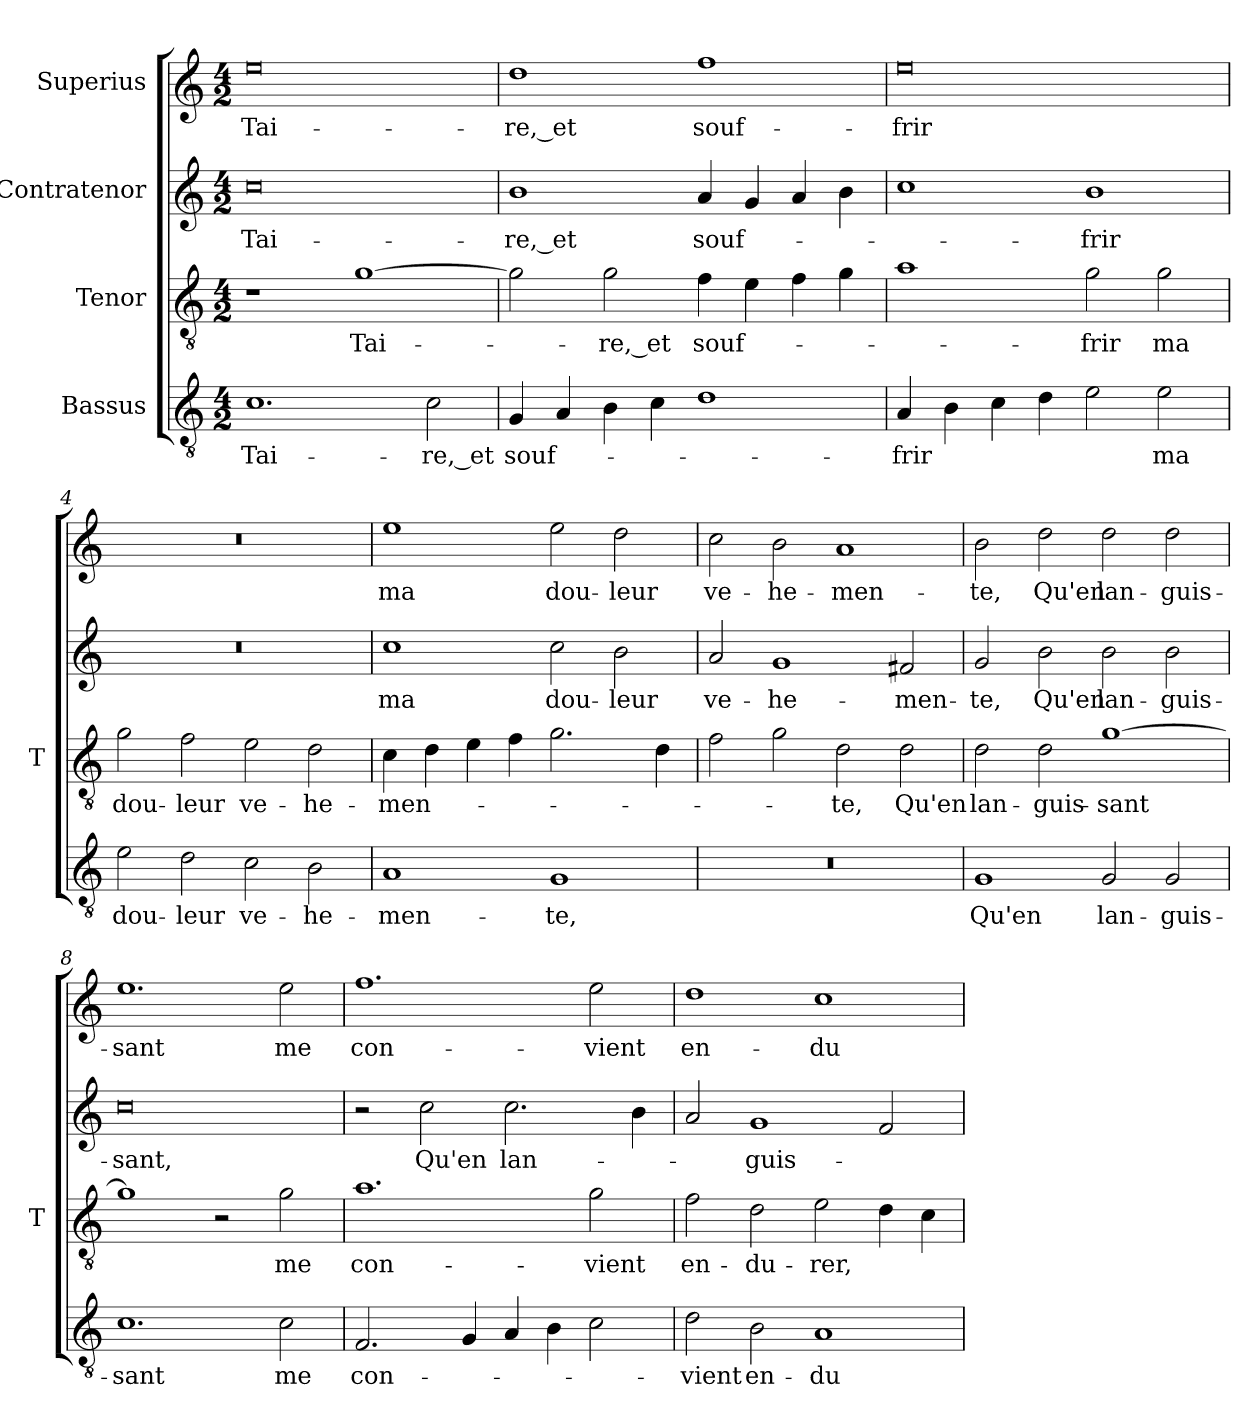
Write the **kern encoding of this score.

**kern	**text	**kern	**text	**kern	**text	**kern	**text
*part4	*part4	*part3	*part3	*part2	*part2	*part1	*part1
*staff4	*staff4	*staff3	*staff3	*staff2	*staff2	*staff1	*staff1
*I"Bassus	*	*I"Tenor	*	*I"Contratenor	*	*I"Superius	*
*	*	*I'T	*	*	*	*	*
*clefGv2	*	*clefGv2	*	*clefG2	*	*clefG2	*
*k[]	*	*k[]	*	*k[]	*	*k[]	*
*M4/2	*	*M4/2	*	*M4/2	*	*M4/2	*
=1	=1	=1	=1	=1	=1	=1	=1
1.c	Tai-	1r	.	0cc	Tai-	0ee	Tai-
.	.	[1g	Tai-	.	.	.	.
2c	-re,_et	.	.	.	.	.	.
=2	=2	=2	=2	=2	=2	=2	=2
4G	souf-	2g]	.	1b	-re,_et	1dd	-re,_et
4A	.	.	.	.	.	.	.
4B	.	2g	-re,_et	.	.	.	.
4c	.	.	.	.	.	.	.
1d	.	4f	souf-	4a	souf-	1ff	souf-
.	.	4e	.	4g	.	.	.
.	.	4f	.	4a	.	.	.
.	.	4g	.	4b	.	.	.
=3	=3	=3	=3	=3	=3	=3	=3
4A	-frir	1a	.	1cc	.	0ee	-frir
4B	.	.	.	.	.	.	.
4c	.	.	.	.	.	.	.
4d	.	.	.	.	.	.	.
2e	.	2g	-frir	1b	-frir	.	.
2e	-ma	2g	-ma	.	.	.	.
=4	=4	=4	=4	=4	=4	=4	=4
2e	dou-	2g	dou-	0r	.	0r	.
2d	-leur	2f	-leur	.	.	.	.
2c	ve-	2e	ve-	.	.	.	.
2B	he-	2d	he-	.	.	.	.
=5	=5	=5	=5	=5	=5	=5	=5
1A	men-	4c	men-	1cc	-ma	1ee	-ma
.	.	4d	.	.	.	.	.
.	.	4e	.	.	.	.	.
.	.	4f	.	.	.	.	.
1G	-te,	2.g	.	2cc	dou-	2ee	dou-
.	.	.	.	2b	-leur	2dd	-leur
.	.	4d	.	.	.	.	.
=6	=6	=6	=6	=6	=6	=6	=6
0r	.	2f	.	2a	ve-	2cc	ve-
.	.	2g	.	1g	he-	2b	he-
.	.	2d	-te,	.	.	1a	men-
.	.	2d	-Qu'en	2f#X	men-	.	.
=7	=7	=7	=7	=7	=7	=7	=7
1G	-Qu'en	2d	lan-	2g	-te,	2b	-te,
.	.	2d	guis-	2b	-Qu'en	2dd	-Qu'en
2G	lan-	[1g	-sant	2b	lan-	2dd	lan-
2G	guis-	.	.	2b	guis-	2dd	guis-
=8	=8	=8	=8	=8	=8	=8	=8
1.c	-sant	1g]	.	0cc	-sant,	1.ee	-sant
.	.	2r	.	.	.	.	.
2c	-me	2g	-me	.	.	2ee	-me
=9	=9	=9	=9	=9	=9	=9	=9
2.F	con-	1.a	con-	2r	.	1.ff	con-
.	.	.	.	2cc	-Qu'en	.	.
4G	.	.	.	.	.	.	.
4A	.	.	.	2.cc	lan-	.	.
4B	.	.	.	.	.	.	.
2c	.	2g	-vient	.	.	2ee	-vient
.	.	.	.	4b	.	.	.
=10	=10	=10	=10	=10	=10	=10	=10
2d	-vient	2f	en-	2a	.	1dd	en-
2B	en-	2d	du-	1g	guis-	.	.
1A	du-	2e	-rer,	.	.	1cc	du-
.	.	4d	.	2f	.	.	.
.	.	4c	.	.	.	.	.
=	=	=	=	=	=	=	=
*-	*-	*-	*-	*-	*-	*-	*-
